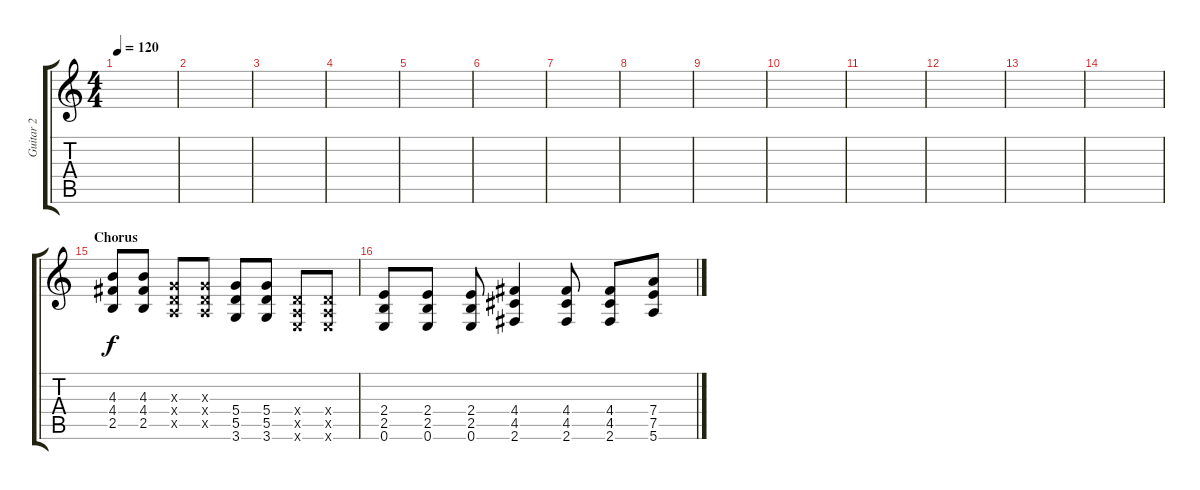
\track ("Guitar 2" "Guitar 2") {instrument electricguitarjazz}
\staff {score tabs}
\tuning (E4 B3 G3 D3 A2 E2) {hide}
\ts (4 4)
\tempo 120
\clef g2
\ks c
|
|
|
|
|
|
|
|
|
|
|
|
|
|
\section ("" "Chorus")
(4.3 4.4 2.5).8{instrument distortionguitar} (4.3 4.4 2.5).8 (0.3{x} 0.4{x} 0.5{x}).8 (0.3{x} 0.4{x} 0.5{x}).8 (5.4 5.5 3.6).8 (5.4 5.5 3.6).8 (0.4{x} 0.5{x} 0.6{x}).8 (0.4{x} 0.5{x} 0.6{x}).8 |
(2.4 2.5 0.6).8 (2.4 2.5 0.6).8 (2.4 2.5 0.6).8 (4.4 4.5 2.6).4 (4.4 4.5 2.6).8 (4.4 4.5 2.6).8 (7.4 7.5 5.6).8
